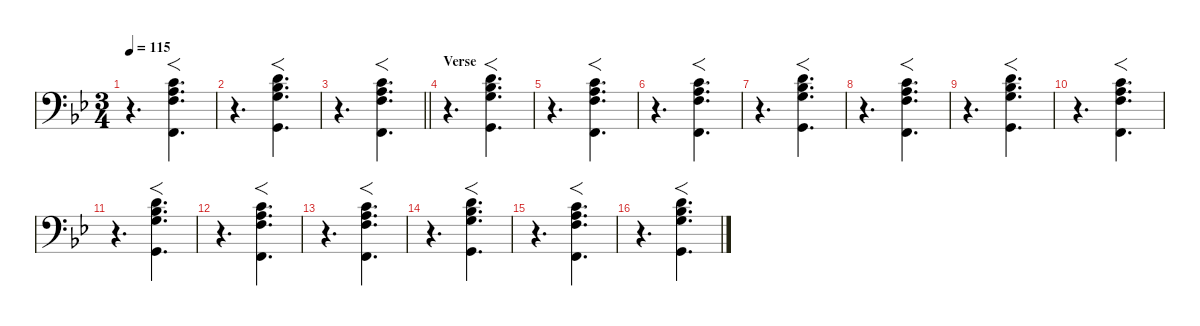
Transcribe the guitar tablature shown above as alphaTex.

\defaultSystemsLayout 4
\hideDynamics
\bracketExtendMode nobrackets
\singleTrackTrackNamePolicy hidden
\multiTrackTrackNamePolicy hidden
\firstSystemTrackNameMode fullname
\firstSystemTrackNameOrientation horizontal
\otherSystemsTrackNameOrientation horizontal
\track ("Reverse Piano" "pno.") {defaultSystemsLayout 16 instrument acousticgrandpiano}
\staff {score}
\tuning (E4 B3 G3 D3 A2 E2)
\ts (3 4)
\tempo 115
\clef f4
\ks gminor
r.4{d dy f beam Down} (1.2{acc forcenatural} 2.3{acc forcenatural} 3.4{acc forcenatural} 1.6{acc forcenatural}).4{f d dy ff beam Down} |
r.4{d beam Down} (3.2{acc forcenatural} 3.3{acc b} 5.4{acc forcenatural} 3.6{acc forcenatural}).4{f d dy f beam Down} |
\barLineRight lightlight
r.4{d beam Down} (1.2{acc forcenatural} 2.3{acc forcenatural} 3.4{acc forcenatural} 1.6{acc forcenatural}).4{f d dy ff beam Down} |
\section ("" "Verse")
r.4{d beam Down} (3.2{acc forcenatural} 3.3{acc b} 5.4{acc forcenatural} 3.6{acc forcenatural}).4{f d dy f beam Down} |
r.4{d beam Down} (1.2{acc forcenatural} 2.3{acc forcenatural} 3.4{acc forcenatural} 1.6{acc forcenatural}).4{f d beam Down} |
r.4{d beam Down} (1.2{acc forcenatural} 2.3{acc forcenatural} 3.4{acc forcenatural} 1.6{acc forcenatural}).4{f d dy ff beam Down} |
r.4{d beam Down} (3.2{acc forcenatural} 3.3{acc b} 5.4{acc forcenatural} 3.6{acc forcenatural}).4{f d dy f beam Down} |
r.4{d beam Down} (1.2{acc forcenatural} 2.3{acc forcenatural} 3.4{acc forcenatural} 1.6{acc forcenatural}).4{f d dy ff beam Down} |
r.4{d beam Down} (3.2{acc forcenatural} 3.3{acc b} 5.4{acc forcenatural} 3.6{acc forcenatural}).4{f d dy f beam Down} |
r.4{d beam Down} (1.2{acc forcenatural} 2.3{acc forcenatural} 3.4{acc forcenatural} 1.6{acc forcenatural}).4{f d dy ff beam Down} |
r.4{d beam Down} (3.2{acc forcenatural} 3.3{acc b} 5.4{acc forcenatural} 3.6{acc forcenatural}).4{f d dy f beam Down} |
r.4{d beam Down} (1.2{acc forcenatural} 2.3{acc forcenatural} 3.4{acc forcenatural} 1.6{acc forcenatural}).4{f d beam Down} |
r.4{d beam Down} (1.2{acc forcenatural} 2.3{acc forcenatural} 3.4{acc forcenatural} 1.6{acc forcenatural}).4{f d dy ff beam Down} |
r.4{d beam Down} (3.2{acc forcenatural} 3.3{acc b} 5.4{acc forcenatural} 3.6{acc forcenatural}).4{f d dy f beam Down} |
r.4{d beam Down} (1.2{acc forcenatural} 2.3{acc forcenatural} 3.4{acc forcenatural} 1.6{acc forcenatural}).4{f d dy ff beam Down} |
r.4{d beam Down} (3.2{acc forcenatural} 3.3{acc b} 5.4{acc forcenatural} 3.6{acc forcenatural}).4{f d dy f beam Down}
